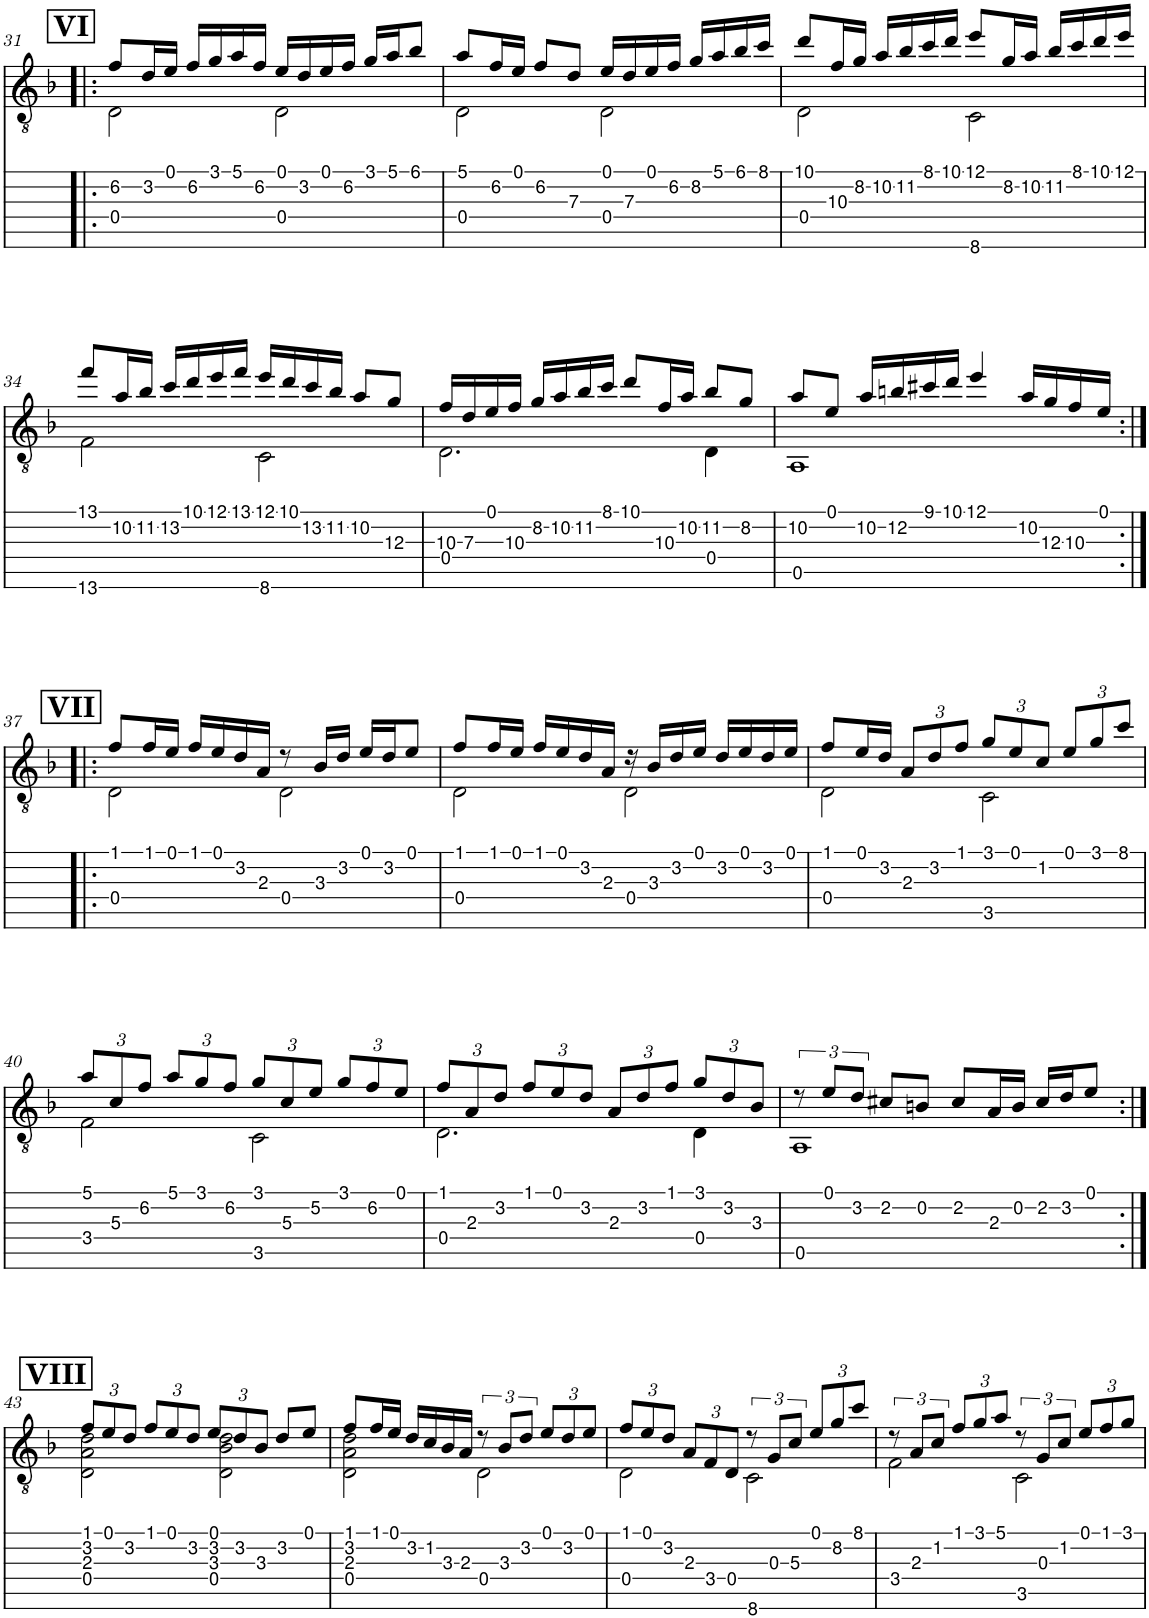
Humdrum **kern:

**kern	**kern
*part1	*part1
*staff2	*staff1
*I"Akustische Gitarre	*
*I'Ac Gtr	*
!!LO:PB:g=z
*	*clefGv2
*k[b-]	*k[b-]
*M4/4	*M4/4
*met(c)	*met(c)
=31!|:	=31!|:
*^	*^
8fL	2D	8f/L	2D\
16dL	.	16d/L	.
16eJJ	.	16e/JJ	.
16fLL	.	16f/LL	.
16gJ	.	16g/	.
16aL	.	16a/	.
16fJJ	.	16f/JJ	.
16eLL	2D	16e/LL	2D\
16dJ	.	16d/	.
16eL	.	16e/	.
16fJJ	.	16f/JJ	.
16gLL	.	16g/LL	.
16aJ	.	16a/J	.
8b-J	.	8b-/J	.
=32	=32	=32	=32
8aL	2D	8a/L	2D\
16fL	.	16f/L	.
16eJJ	.	16e/JJ	.
8fL	.	8f/L	.
8dJ	.	8d/J	.
16eLL	2D	16e/LL	2D\
16dJ	.	16d/	.
16eL	.	16e/	.
16fJJ	.	16f/JJ	.
16gLL	.	16g/LL	.
16aJ	.	16a/	.
16b-L	.	16b-/	.
16ccJJ	.	16cc/JJ	.
=33	=33	=33	=33
8ddL	2D	8dd/L	2D\
16fL	.	16f/L	.
16gJJ	.	16g/JJ	.
16aLL	.	16a/LL	.
16b-J	.	16b-/	.
16ccL	.	16cc/	.
16ddJJ	.	16dd/JJ	.
8eeL	2C	8ee/L	2C\
16gL	.	16g/L	.
16aJJ	.	16a/JJ	.
16b-LL	.	16b-/LL	.
16ccJ	.	16cc/	.
16ddL	.	16dd/	.
16eeJJ	.	16ee/JJ	.
!!LO:LB:g=z	!!
=34	=34	=34	=34
8ffL	2F	8ff/L	2F\
16aL	.	16a/L	.
16b-JJ	.	16b-/JJ	.
16ccLL	.	16cc/LL	.
16ddJ	.	16dd/	.
16eeL	.	16ee/	.
16ffJJ	.	16ff/JJ	.
16eeLL	2C	16ee/LL	2C\
16ddJ	.	16dd/	.
16ccL	.	16cc/	.
16b-JJ	.	16b-/JJ	.
8aL	.	8a/L	.
8gJ	.	8g/J	.
=35	=35	=35	=35
16fLL	2.D	16f/LL	2.D\
16dJ	.	16d/	.
16eL	.	16e/	.
16fJJ	.	16f/JJ	.
16gLL	.	16g/LL	.
16aJ	.	16a/	.
16b-L	.	16b-/	.
16ccJJ	.	16cc/JJ	.
8ddL	.	8dd/L	.
16fL	.	16f/L	.
16aJJ	.	16a/JJ	.
8b-L	4D	8b-/L	4D\
8gJ	.	8g/J	.
=36	=36	=36	=36
8aL	1AA	8a/L	1AA
8eJ	.	8e/J	.
16aLL	.	16a/LL	.
16bJ	.	16bn/	.
16cc#L	.	16cc#X/	.
16ddJJ	.	16dd/JJ	.
4ee	.	4ee/	.
16aLL	.	16a/LL	.
16gJ	.	16g/	.
16fL	.	16f/	.
16eJJ	.	16e/JJ	.
!!LO:LB:g=z	!!
=37:|!|:	=37:|!|:	=37:|!|:	=37:|!|:
8fL	2D	8f/L	2D\
16fL	.	16f/L	.
16eJJ	.	16e/JJ	.
16fLL	.	16f/LL	.
16eJ	.	16e/	.
16dL	.	16d/	.
16AJJ	.	16A/JJ	.
8r	2D	8r	2D\
16B-LL	.	16B-/LL	.
16dJJ	.	16d/JJ	.
16eLL	.	16e/LL	.
16dJ	.	16d/J	.
8eJ	.	8e/J	.
=38	=38	=38	=38
8fL	2D	8f/L	2D\
16fL	.	16f/L	.
16eJJ	.	16e/JJ	.
16fLL	.	16f/LL	.
16eJ	.	16e/	.
16dL	.	16d/	.
16AJJ	.	16A/JJ	.
16r	2D	16r	2D\
16B-LL	.	16B-/LL	.
16d	.	16d/	.
16eJJ	.	16e/JJ	.
16dLL	.	16d/LL	.
16eJ	.	16e/	.
16dL	.	16d/	.
16eJJ	.	16e/JJ	.
=39	=39	=39	=39
8fL	2D	8f/L	2D\
16eL	.	16e/L	.
16dJJ	.	16d/JJ	.
*Xbrackettup	*	*Xbrackettup	*
12AL	.	12A/L	.
12d	.	12d/	.
12fJ	.	12f/J	.
12gL	2C	12g/L	2C\
12e	.	12e/	.
12cJ	.	12c/J	.
12eL	.	12e/L	.
12g	.	12g/	.
12ccJ	.	12cc/J	.
!!LO:LB:g=z	!!
=40	=40	=40	=40
12aL	2F	12a/L	2F\
12c	.	12c/	.
12fJ	.	12f/J	.
12aL	.	12a/L	.
12g	.	12g/	.
12fJ	.	12f/J	.
12gL	2C	12g/L	2C\
12c	.	12c/	.
12eJ	.	12e/J	.
12gL	.	12g/L	.
12f	.	12f/	.
12eJ	.	12e/J	.
=41	=41	=41	=41
12fL	2.D	12f/L	2.D\
12A	.	12A/	.
12dJ	.	12d/J	.
12fL	.	12f/L	.
12e	.	12e/	.
12dJ	.	12d/J	.
12AL	.	12A/L	.
12d	.	12d/	.
12fJ	.	12f/J	.
12gL	4D	12g/L	4D\
12d	.	12d/	.
12B-J	.	12B-/J	.
=42	=42	=42	=42
*	*	*brackettup	*
12r	1AA	12r	1AA
12eL	.	12e/L	.
12dJ	.	12d/J	.
8c#L	.	8c#X/L	.
8BJ	.	8Bn/J	.
8c#L	.	8c#/L	.
16AL	.	16A/L	.
16BJJ	.	16B/JJ	.
16c#LL	.	16c#/LL	.
16dJ	.	16d/J	.
8eJ	.	8e/J	.
!!LO:LB:g=z	!!
=43:|!	=43:|!	=43:|!	=43:|!
*	*	*Xbrackettup	*
12fL	2D 2A 2d	12f/L	2D\ 2A\ 2d\
12e	.	12e/	.
12dJ	.	12d/J	.
12fL	.	12f/L	.
12e	.	12e/	.
12dJ	.	12d/J	.
12eL	2D 2B- 2d	12e/L	2D\ 2B-\ 2d\
12d	.	12d/	.
12B-J	.	12B-/J	.
8dL	.	8d/L	.
8eJ	.	8e/J	.
=44	=44	=44	=44
8fL	2D 2A 2d	8f/L	2D\ 2A\ 2d\
16fL	.	16f/L	.
16eJJ	.	16e/JJ	.
16dLL	.	16d/LL	.
16cJ	.	16c/	.
16B-L	.	16B-/	.
16AJJ	.	16A/JJ	.
*	*	*brackettup	*
12r	2D	12r	2D\
12B-L	.	12B-/L	.
12dJ	.	12d/J	.
*	*	*Xbrackettup	*
12eL	.	12e/L	.
12d	.	12d/	.
12eJ	.	12e/J	.
=45	=45	=45	=45
12fL	2D	12f/L	2D\
12e	.	12e/	.
12dJ	.	12d/J	.
12AL	.	12A/L	.
12F	.	12F/	.
12DJ	.	12D/J	.
*	*	*brackettup	*
12r	2C	12r	2C\
12GL	.	12G/L	.
12cJ	.	12c/J	.
*	*	*Xbrackettup	*
12eL	.	12e/L	.
12g	.	12g/	.
12ccJ	.	12cc/J	.
=46	=46	=46	=46
*	*	*brackettup	*
12r	2F	12r	2F\
12AL	.	12A/L	.
12cJ	.	12c/J	.
*	*	*Xbrackettup	*
12fL	.	12f/L	.
12g	.	12g/	.
12aJ	.	12a/J	.
*	*	*brackettup	*
12r	2C	12r	2C\
12GL	.	12G/L	.
12cJ	.	12c/J	.
*	*	*Xbrackettup	*
12eL	.	12e/L	.
12f	.	12f/	.
12gJ	.	12g/J	.
*v	*v	*	*
*	*v	*v
=	=
*-	*-
